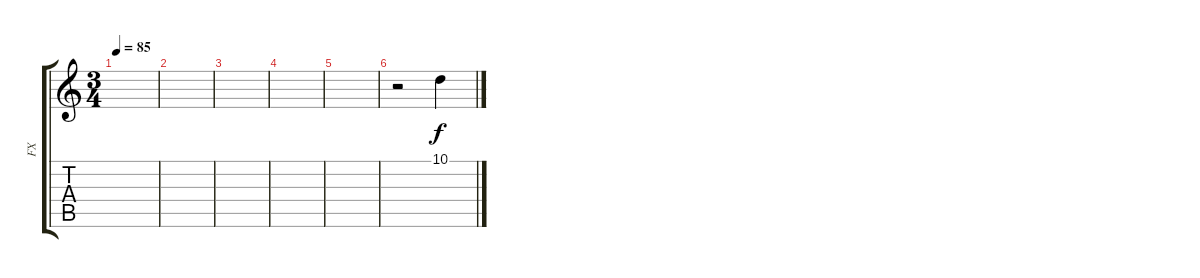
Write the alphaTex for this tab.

\track ("FX" "FX") {instrument tinklebell}
\staff {score tabs}
\tuning (E4 B3 G3 D3 A2 E2) {hide}
\ts (3 4)
\tempo 85
\clef g2
\ks c
|
|
|
|
|
r.2 10.1.4{dy f instrument reversecymbal}
